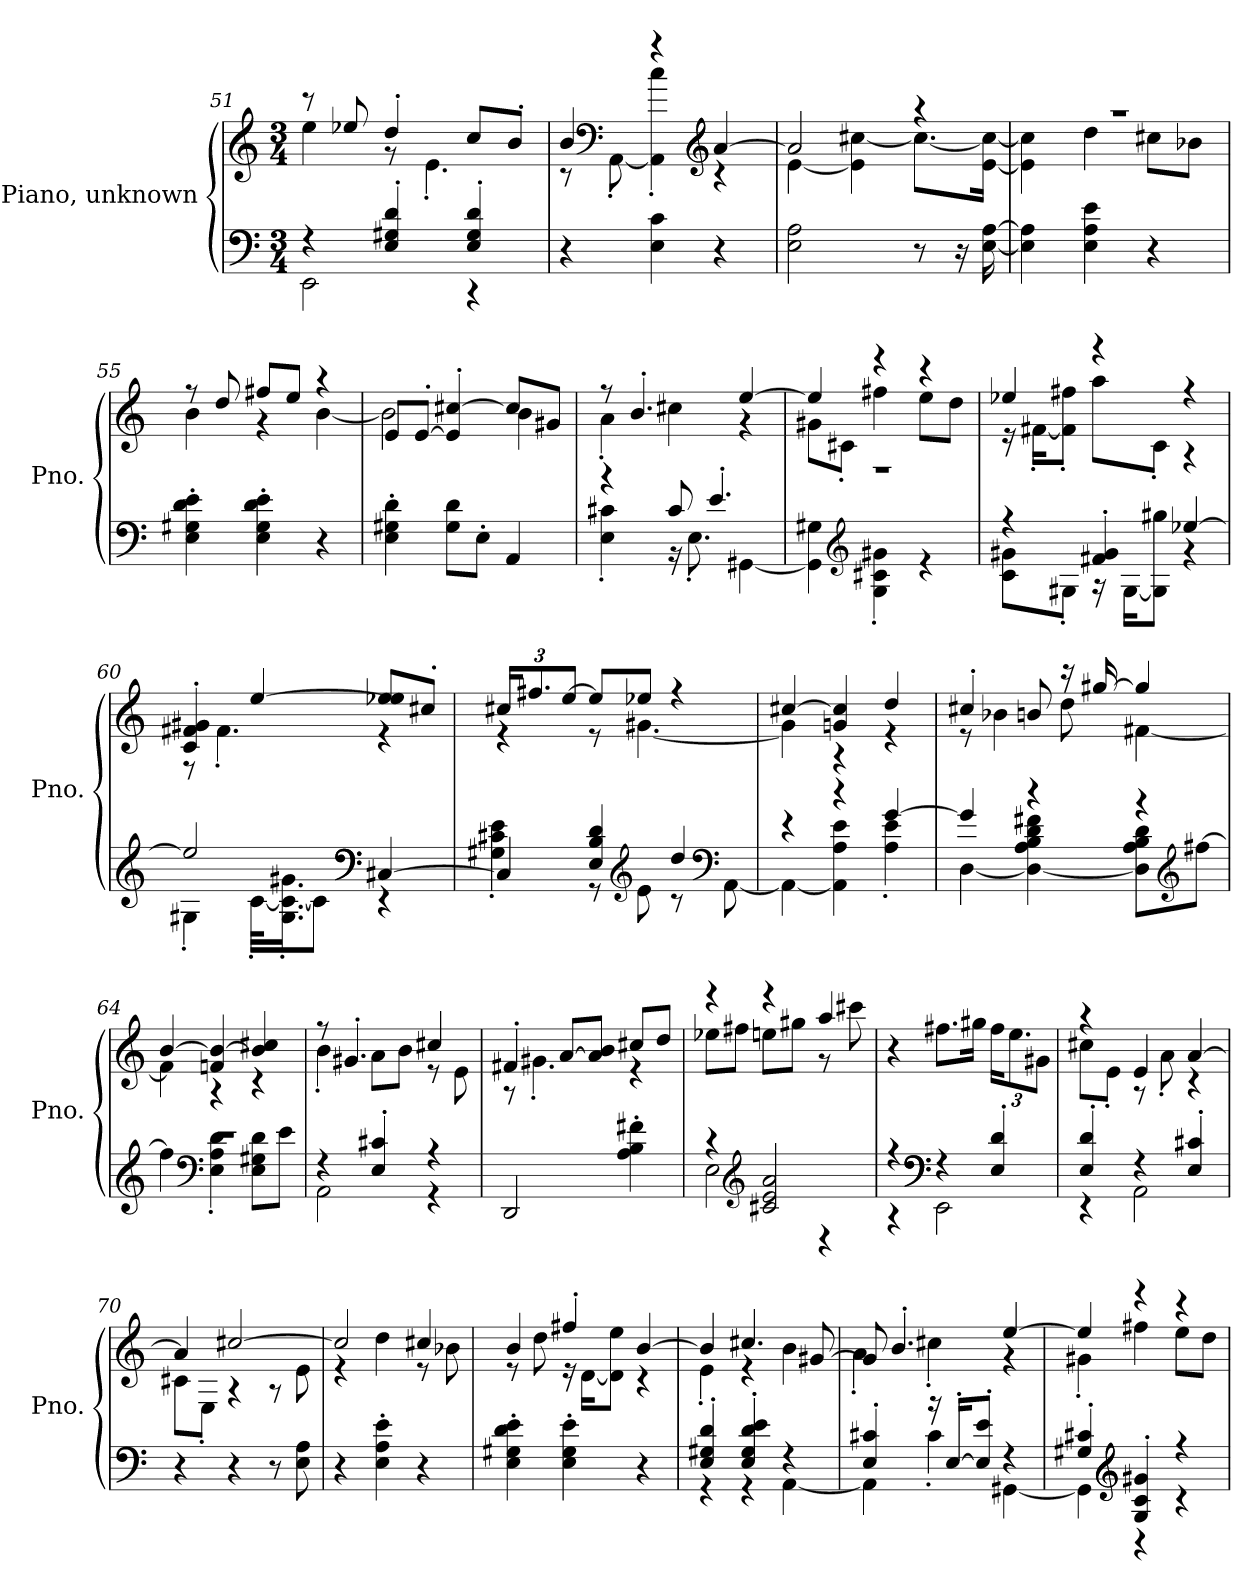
**kern	**kern
*part1	*part1
*staff2	*staff1
*I"Piano, unknown	*
*I'Pno.	*
*clefF4	*clefG2
*k[]	*k[]
*M3/4	*M3/4
=51	=51
*^	*^
4r	2EE\	8r	4ee\
.	.	8ee-X/	.
4E/' 4G#X/' 4d/'	.	4dd'/	8r
.	.	.	4.e'\
4E/' 4G#/' 4d/'	4r	8cc/L	.
.	.	8b'/J	.
*v	*v	*	*
=52	=52	=52
4r	4b/	8r
*	*clefF4	*
.	.	[8AA'\
4E\ 4c\	4r	4AA\]' 4cc\'
*	*clefG2	*
4r	[4a/	4r
=53	=53	=53
2E\ 2A\	2a/]	[4e\
.	.	4e\] [4cc#X\
8r	4r	8.cc#\L_
16r	.	.
[16E\ [16A\	.	[16e\ 16cc#\_Jk
=54	=54	=54
4E\] 4A\]	2.r	4e\] 4cc#\]
4E\ 4A\ 4e\	.	4dd\
4r	.	8cc#X\L
.	.	8b-X\J
!!LO:PB:g=z	!!
=55	=55	=55
4E\' 4G#X\' 4d\' 4e\'	8r	4b\
.	8dd/	.
4E\' 4G#\' 4d\' 4e\'	8ff#X/L	4r
.	8ee/J	.
4r	4r	[4b\
=56	=56	=56
4E\' 4G#X\' 4d\'	8e/L	2b\]
.	[8e'/J	.
8G#\ 8d\L	4e/]' [4cc#X/'	.
8E'\J	.	.
4AA/	8cc#/L]	4b\
.	8g#X/J	.
=57	=57	=57
*^	*	*
4r	4E\' 4c#X\'	8r	4a'\
.	.	4.b'/	.
8c#/	16r	.	4cc#X\
.	8.E'\	.	.
4.e'/	.	.	.
.	[4GG#X\	[4ee/	4r
=58	=58	=58	=58
2.r	4GG#\] 4G#X\	4ee/]	8g#X\L
.	.	.	8c#X'\J
*clefG2	*	*	*
.	4G#\' 4c#X\' 4g#X\'	4r	4ff#X\
.	4r	4r	8ee\L
.	.	.	8dd\J
!!LO:LB:g=z	!!
=59	=59	=59	=59
4r	8c\ 8g#X\L	4ee-X/	16r
.	.	.	[16f#X'\KL
.	8G#X'\J	.	8f#\]' 8ff#X\'J
4f#X/' 4g#/'	16r	4r	8aa\L
.	[16G#\KL	.	.
.	8G#\] 8gg#X\J	.	8c'\J
[4ee-X/	4r	4r	4r
=60	=60	=60	=60
2ee-/]	4G#X'\	4c/' 4f#X/' 4g#X/'	8r
.	.	.	4.f#'\
.	[32c'\KLL	[4ee/	.
.	16.G#\' 16.c\_' 16.g#X\'J	.	.
.	8c\J]	.	.
*clefF4	*	*	*
[4C#X/	4r	8ee-X/ 8ee/]L	4r
.	.	8cc#X'/J	.
=61	=61	=61	=61
*	*	*Xbrackettup	*
4C#/]	4G#X\' 4c#X\' 4e\'	24cc#X/KL	4r
.	.	12.ff#X/	.
.	.	[12ee/J	.
4E/ 4B/ 4d/	8r	8ee/L]	8r
*clefG2	*	*	*
.	8e\	8ee-X/J	[4.g#X\
4dd/	8r	4r	.
*clefF4	*	*	*
.	[8AA\	.	.
!!LO:LB:g=z	!!
=62	=62	=62	=62
4r	4AA\_	[4cc#X/	4g#\]
4r	4AA\] 4A\ 4e\	4gn/ 4cc#/]	4r
[4g/	4A\' 4e\'	4dd/	4r
=63	=63	=63	=63
4g/]	[4D\	4cc#X'/	8r
.	.	.	4b-X\
4r	4D\_ 4A\ 4B\ 4d\ 4f#X\	8bn/	.
.	.	16r	8dd\
.	.	[16gg#X/	.
4r	8D\] 8A\ 8B\ 8d\L	4gg#/]	[4f#X\
*clefG2	*	*	*
.	[8ff#X\J	.	.
=64	=64	=64	=64
2.r	4ff#\]	[4b/	4f#\]
*clefF4	*	*	*
.	4E\' 4A\' 4d\'	4fn/ 4b/_	4r
.	8E\ 8G#X\ 8d\L	4b/] 4cc#X/	4r
.	8e\J	.	.
=65	=65	=65	=65
4r	2AA\	8r	4b'\
.	.	4.g#X'/	.
4E/' 4c#X/'	.	.	8a\L
.	.	.	8b\J
4r	4r	4cc#X/	8r
.	.	.	8e\
*v	*v	*	*
!!LO:LB:g=z	!!
=66	=66	=66
2DD/	4f#X'/	8r
.	.	4.g#X'\
.	[8a/L	.
.	8a/] 8b/J	.
4A\' 4B\' 4f#X\'	8cc#X/L	4r
.	8dd/J	.
=67	=67	=67
*^	*	*
4r	2E\	4r	8ee-X\L
.	.	.	8ff#X\J
*clefG2	*	*	*
2c#X/ 2e/ 2a/	.	4r	8een\L
.	.	.	8gg#X\J
.	4r	4aa/	8r
.	.	.	8ccc#X\
*	*	*v	*v
=68	=68	=68
4r	4r	4r
*clefF4	*	*
4r	2EE\	8.ff#X\L
.	.	16gg#X\Jk
4E/' 4d/'	.	24ff#\KL
.	.	12.ee\
.	.	12g#X\J
=69	=69	=69
*	*	*^
4E/' 4d/'	4r	4r	8cc#X\L
.	.	.	8e'\J
4r	2AA\	4e/	8r
.	.	.	8a'\
4E/' 4c#X/'	.	[4a/	4r
*v	*v	*	*
!!LO:LB:g=z	!!
=70	=70	=70
4r	4a/]	8c#X\L
.	.	8E'\J
4r	[2cc#X/	4r
8r	.	8r
8E\ 8A\	.	8e\
=71	=71	=71
4r	2cc#/]	4r
4E\' 4A\' 4e\'	.	4dd\
4r	4cc#X/	8r
.	.	8b-X\
=72	=72	=72
4E\' 4G#X\' 4d\' 4e\'	4b/	8r
.	.	8dd\
4E\' 4G#\' 4e\'	4ff#X'/	16r
.	.	[16d\KL
.	.	8d\] 8ee\J
4r	[4b/	4r
=73	=73	=73
*^	*	*
4E/' 4G#X/' 4d/'	4r	4b/]	4e'\
4E/' 4G#/' 4d/' 4e/'	4r	4.cc#X/	4r
4r	[4AA\	.	4b\
.	.	[8g#X/	.
=74	=74	=74	=74
4E/' 4c#X/'	4AA\]	8g#/]	4a'\
.	.	4.b'/	.
16r	4c#'\	.	4cc#X'\
[16E'/KL	.	.	.
8E/]' 8e/'J	.	.	.
4r	[4GG#X\	[4ee/	4r
!!LO:LB:g=z	!!
=75	=75	=75	=75
4G#X/' 4c#X/'	4GG#\]	4ee/]	4g#X'\
*clefG2	*	*	*
4G#/' 4c#/' 4g#X/'	4r	4r	4ff#X\
4r	4r	4r	8ee\L
.	.	.	8dd\J
*v	*v	*	*
*	*v	*v
=	=
*-	*-
